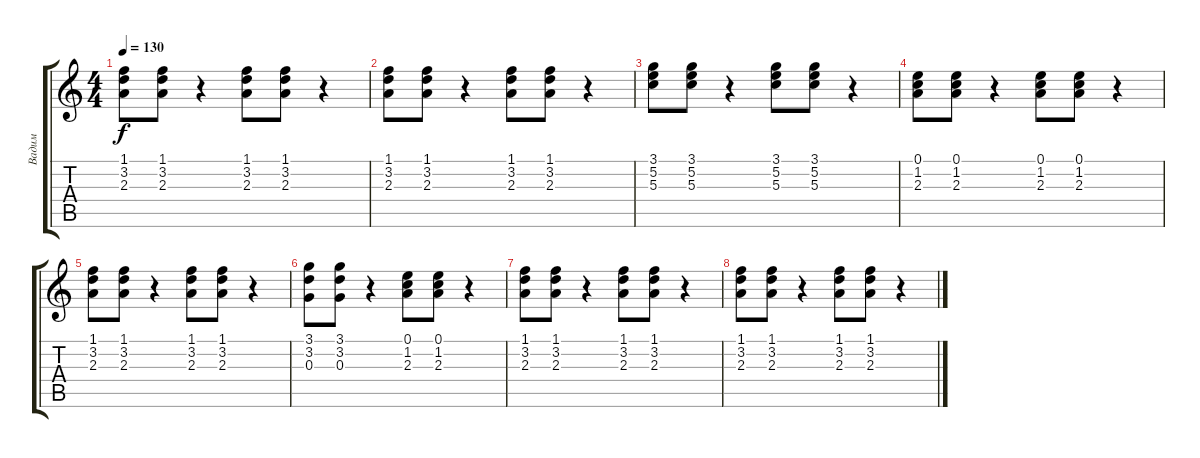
\track ("Вадим" "Вадим") {instrument overdrivenguitar}
\staff {score tabs}
\tuning (E4 B3 G3 D3 A2 E2) {hide}
\ts (4 4)
\tempo 130
\clef g2
\ks c
(1.1 3.2 2.3).8{dy f} (1.1 3.2 2.3).8 r.4 (1.1 3.2 2.3).8 (1.1 3.2 2.3).8 r.4 |
(1.1 3.2 2.3).8 (1.1 3.2 2.3).8 r.4 (1.1 3.2 2.3).8 (1.1 3.2 2.3).8 r.4 |
(3.1 5.2 5.3).8 (3.1 5.2 5.3).8 r.4 (3.1 5.2 5.3).8 (3.1 5.2 5.3).8 r.4 |
(0.1 1.2 2.3).8 (0.1 1.2 2.3).8 r.4 (0.1 1.2 2.3).8 (0.1 1.2 2.3).8 r.4 |
(1.1 3.2 2.3).8 (1.1 3.2 2.3).8 r.4 (1.1 3.2 2.3).8 (1.1 3.2 2.3).8 r.4 |
(3.1 3.2 0.3).8 (3.1 3.2 0.3).8 r.4 (0.1 1.2 2.3).8 (0.1 1.2 2.3).8 r.4 |
(1.1 3.2 2.3).8 (1.1 3.2 2.3).8 r.4 (1.1 3.2 2.3).8 (1.1 3.2 2.3).8 r.4 |
(1.1 3.2 2.3).8 (1.1 3.2 2.3).8 r.4 (1.1 3.2 2.3).8 (1.1 3.2 2.3).8 r.4
